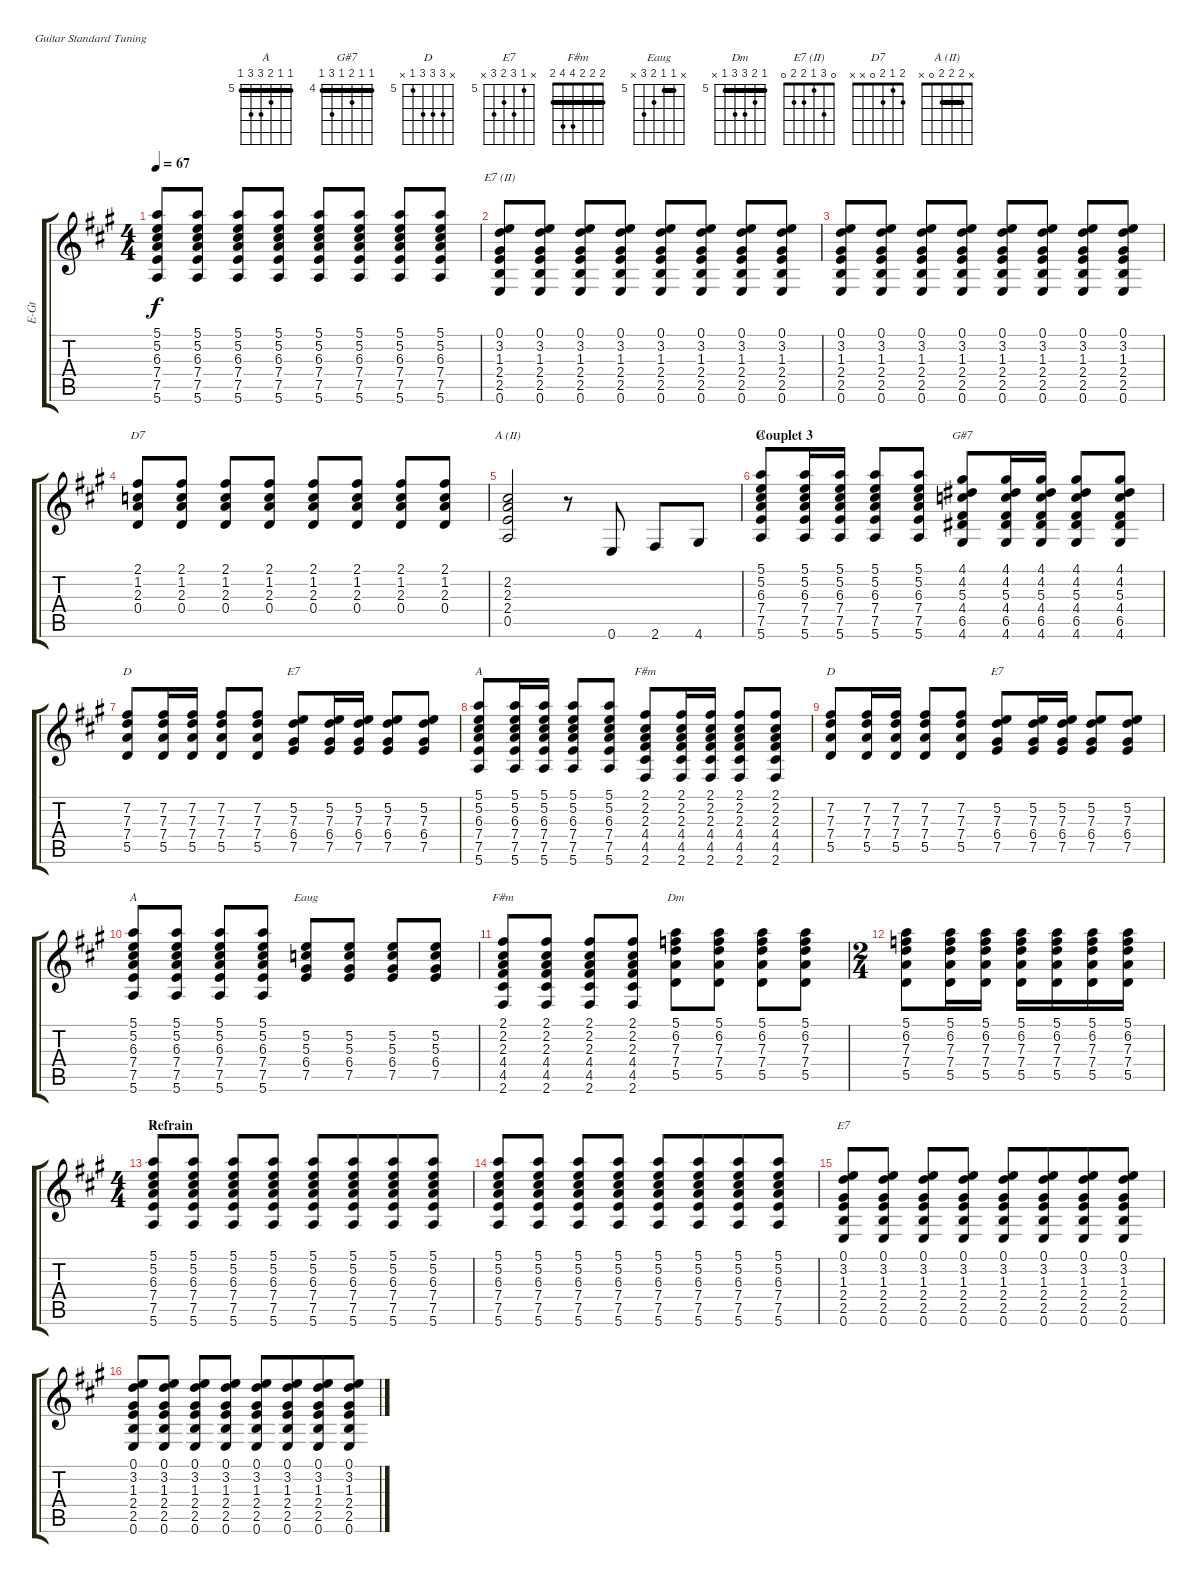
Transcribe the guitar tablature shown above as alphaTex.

\bracketExtendMode groupsimilarinstruments
\otherSystemsTrackNameOrientation horizontal
\track ("guitare ryt." "E-Gt") {instrument electricguitarjazz}
\staff {score tabs}
\tuning (E4 B3 G3 D3 A2 E2)
\chord ("A" 5 5 6 7 7 5) {firstfret 5 barre (5 5)}
\chord ("G#7" 4 4 5 4 6 4) {firstfret 4 barre (4 4 4)}
\chord ("D" x 7 7 7 5 x) {firstfret 5}
\chord ("E7" x 5 7 6 7 x) {firstfret 5}
\chord ("F#m" 2 2 2 4 4 2) {barre (2 2 2)}
\chord ("Eaug" x 5 5 6 7 x) {firstfret 5 barre 5}
\chord ("Dm" 5 6 7 7 5 x) {firstfret 5 barre 5}
\chord ("E7 (II)" 0 3 1 2 2 0)
\chord ("D7" 2 1 2 0 x x)
\chord ("A (II)" x 2 2 2 0 x) {barre (2 2)}
\ts (4 4)
\tempo 67
\clef g2
\ks a
(5.6{acc forcenatural} 7.5{acc forcenatural} 7.4{acc forcenatural} 6.3{acc #} 5.2{acc forcenatural} 5.1{acc forcenatural}).8{dy f} (5.6{acc forcenatural} 7.5{acc forcenatural} 7.4{acc forcenatural} 6.3{acc #} 5.2{acc forcenatural} 5.1{acc forcenatural}).8 (5.6{acc forcenatural} 7.5{acc forcenatural} 7.4{acc forcenatural} 6.3{acc #} 5.2{acc forcenatural} 5.1{acc forcenatural}).8 (5.6{acc forcenatural} 7.5{acc forcenatural} 7.4{acc forcenatural} 6.3{acc #} 5.2{acc forcenatural} 5.1{acc forcenatural}).8 (5.6{acc forcenatural} 7.5{acc forcenatural} 7.4{acc forcenatural} 6.3{acc #} 5.2{acc forcenatural} 5.1{acc forcenatural}).8 (5.6{acc forcenatural} 7.5{acc forcenatural} 7.4{acc forcenatural} 6.3{acc #} 5.2{acc forcenatural} 5.1{acc forcenatural}).8 (5.6{acc forcenatural} 7.5{acc forcenatural} 7.4{acc forcenatural} 6.3{acc #} 5.2{acc forcenatural} 5.1{acc forcenatural}).8 (5.6{acc forcenatural} 7.5{acc forcenatural} 7.4{acc forcenatural} 6.3{acc #} 5.2{acc forcenatural} 5.1{acc forcenatural}).8 |
(0.6{acc forcenatural} 2.5{acc forcenatural} 2.4{acc forcenatural} 1.3{acc #} 3.2{acc forcenatural} 0.1{acc forcenatural}).8{ch "E7 (II)"} (0.6{acc forcenatural} 2.5{acc forcenatural} 2.4{acc forcenatural} 1.3{acc #} 3.2{acc forcenatural} 0.1{acc forcenatural}).8 (0.6{acc forcenatural} 2.5{acc forcenatural} 2.4{acc forcenatural} 1.3{acc #} 3.2{acc forcenatural} 0.1{acc forcenatural}).8 (0.6{acc forcenatural} 2.5{acc forcenatural} 2.4{acc forcenatural} 1.3{acc #} 3.2{acc forcenatural} 0.1{acc forcenatural}).8 (0.6{acc forcenatural} 2.5{acc forcenatural} 2.4{acc forcenatural} 1.3{acc #} 3.2{acc forcenatural} 0.1{acc forcenatural}).8 (0.6{acc forcenatural} 2.5{acc forcenatural} 2.4{acc forcenatural} 1.3{acc #} 3.2{acc forcenatural} 0.1{acc forcenatural}).8 (0.6{acc forcenatural} 2.5{acc forcenatural} 2.4{acc forcenatural} 1.3{acc #} 3.2{acc forcenatural} 0.1{acc forcenatural}).8 (0.6{acc forcenatural} 2.5{acc forcenatural} 2.4{acc forcenatural} 1.3{acc #} 3.2{acc forcenatural} 0.1{acc forcenatural}).8 |
(0.6{acc forcenatural} 2.5{acc forcenatural} 2.4{acc forcenatural} 1.3{acc #} 3.2{acc forcenatural} 0.1{acc forcenatural}).8 (0.6{acc forcenatural} 2.5{acc forcenatural} 2.4{acc forcenatural} 1.3{acc #} 3.2{acc forcenatural} 0.1{acc forcenatural}).8 (0.6{acc forcenatural} 2.5{acc forcenatural} 2.4{acc forcenatural} 1.3{acc #} 3.2{acc forcenatural} 0.1{acc forcenatural}).8 (0.6{acc forcenatural} 2.5{acc forcenatural} 2.4{acc forcenatural} 1.3{acc #} 3.2{acc forcenatural} 0.1{acc forcenatural}).8 (0.6{acc forcenatural} 2.5{acc forcenatural} 2.4{acc forcenatural} 1.3{acc #} 3.2{acc forcenatural} 0.1{acc forcenatural}).8 (0.6{acc forcenatural} 2.5{acc forcenatural} 2.4{acc forcenatural} 1.3{acc #} 3.2{acc forcenatural} 0.1{acc forcenatural}).8 (0.6{acc forcenatural} 2.5{acc forcenatural} 2.4{acc forcenatural} 1.3{acc #} 3.2{acc forcenatural} 0.1{acc forcenatural}).8 (0.6{acc forcenatural} 2.5{acc forcenatural} 2.4{acc forcenatural} 1.3{acc #} 3.2{acc forcenatural} 0.1{acc forcenatural}).8 |
(0.4{acc forcenatural} 2.3{acc forcenatural} 1.2{acc forcenatural} 2.1{acc #}).8{ch "D7"} (0.4{acc forcenatural} 2.3{acc forcenatural} 1.2{acc forcenatural} 2.1{acc #}).8 (0.4{acc forcenatural} 2.3{acc forcenatural} 1.2{acc forcenatural} 2.1{acc #}).8 (0.4{acc forcenatural} 2.3{acc forcenatural} 1.2{acc forcenatural} 2.1{acc #}).8 (0.4{acc forcenatural} 2.3{acc forcenatural} 1.2{acc forcenatural} 2.1{acc #}).8 (0.4{acc forcenatural} 2.3{acc forcenatural} 1.2{acc forcenatural} 2.1{acc #}).8 (0.4{acc forcenatural} 2.3{acc forcenatural} 1.2{acc forcenatural} 2.1{acc #}).8 (0.4{acc forcenatural} 2.3{acc forcenatural} 1.2{acc forcenatural} 2.1{acc #}).8 |
(2.2{acc #} 2.3{acc forcenatural} 2.4{acc forcenatural} 0.5{acc forcenatural}).2{ch "A (II)"} r.8 0.6{acc forcenatural}.8 2.6{acc #}.8 4.6{acc #}.8 |
\section ("" "Couplet 3")
(5.1{acc forcenatural} 5.2{acc forcenatural} 6.3{acc #} 7.4{acc forcenatural} 7.5{acc forcenatural} 5.6{acc forcenatural}).8{ch "A"} (5.1{acc forcenatural} 5.2{acc forcenatural} 6.3{acc #} 7.4{acc forcenatural} 7.5{acc forcenatural} 5.6{acc forcenatural}).16 (5.1{acc forcenatural} 5.2{acc forcenatural} 6.3{acc #} 7.4{acc forcenatural} 7.5{acc forcenatural} 5.6{acc forcenatural}).16 (5.1{acc forcenatural} 5.2{acc forcenatural} 6.3{acc #} 7.4{acc forcenatural} 7.5{acc forcenatural} 5.6{acc forcenatural}).8 (5.1{acc forcenatural} 5.2{acc forcenatural} 6.3{acc #} 7.4{acc forcenatural} 7.5{acc forcenatural} 5.6{acc forcenatural}).8 (4.1{acc #} 4.2{acc #} 5.3{acc forcenatural} 4.4{acc #} 6.5{acc #} 4.6{acc #}).8{ch "G#7"} (4.1{acc #} 4.2{acc #} 5.3{acc forcenatural} 4.4{acc #} 6.5{acc #} 4.6{acc #}).16 (4.1{acc #} 4.2{acc #} 5.3{acc forcenatural} 4.4{acc #} 6.5{acc #} 4.6{acc #}).16 (4.1{acc #} 4.2{acc #} 5.3{acc forcenatural} 4.4{acc #} 6.5{acc #} 4.6{acc #}).8 (4.1{acc #} 4.2{acc #} 5.3{acc forcenatural} 4.4{acc #} 6.5{acc #} 4.6{acc #}).8 |
(7.2{acc #} 7.3{acc forcenatural} 7.4{acc forcenatural} 5.5{acc forcenatural}).8{ch "D"} (7.2{acc #} 7.3{acc forcenatural} 7.4{acc forcenatural} 5.5{acc forcenatural}).16 (7.2{acc #} 7.3{acc forcenatural} 7.4{acc forcenatural} 5.5{acc forcenatural}).16 (7.2{acc #} 7.3{acc forcenatural} 7.4{acc forcenatural} 5.5{acc forcenatural}).8 (7.2{acc #} 7.3{acc forcenatural} 7.4{acc forcenatural} 5.5{acc forcenatural}).8 (7.5{acc forcenatural} 6.4{acc #} 7.3{acc forcenatural} 5.2{acc forcenatural}).8{ch "E7"} (7.5{acc forcenatural} 6.4{acc #} 7.3{acc forcenatural} 5.2{acc forcenatural}).16 (7.5{acc forcenatural} 6.4{acc #} 7.3{acc forcenatural} 5.2{acc forcenatural}).16 (7.5{acc forcenatural} 6.4{acc #} 7.3{acc forcenatural} 5.2{acc forcenatural}).8 (7.5{acc forcenatural} 6.4{acc #} 7.3{acc forcenatural} 5.2{acc forcenatural}).8 |
(5.1{acc forcenatural} 5.2{acc forcenatural} 6.3{acc #} 7.4{acc forcenatural} 7.5{acc forcenatural} 5.6{acc forcenatural}).8{ch "A"} (5.1{acc forcenatural} 5.2{acc forcenatural} 6.3{acc #} 7.4{acc forcenatural} 7.5{acc forcenatural} 5.6{acc forcenatural}).16 (5.1{acc forcenatural} 5.2{acc forcenatural} 6.3{acc #} 7.4{acc forcenatural} 7.5{acc forcenatural} 5.6{acc forcenatural}).16 (5.1{acc forcenatural} 5.2{acc forcenatural} 6.3{acc #} 7.4{acc forcenatural} 7.5{acc forcenatural} 5.6{acc forcenatural}).8 (5.1{acc forcenatural} 5.2{acc forcenatural} 6.3{acc #} 7.4{acc forcenatural} 7.5{acc forcenatural} 5.6{acc forcenatural}).8 (2.1{acc #} 2.2{acc #} 2.3{acc forcenatural} 4.4{acc #} 4.5{acc #} 2.6{acc #}).8{ch "F#m"} (2.1{acc #} 2.2{acc #} 2.3{acc forcenatural} 4.4{acc #} 4.5{acc #} 2.6{acc #}).16 (2.1{acc #} 2.2{acc #} 2.3{acc forcenatural} 4.4{acc #} 4.5{acc #} 2.6{acc #}).16 (2.1{acc #} 2.2{acc #} 2.3{acc forcenatural} 4.4{acc #} 4.5{acc #} 2.6{acc #}).8 (2.1{acc #} 2.2{acc #} 2.3{acc forcenatural} 4.4{acc #} 4.5{acc #} 2.6{acc #}).8 |
(7.2{acc #} 7.3{acc forcenatural} 7.4{acc forcenatural} 5.5{acc forcenatural}).8{ch "D"} (7.2{acc #} 7.3{acc forcenatural} 7.4{acc forcenatural} 5.5{acc forcenatural}).16 (7.2{acc #} 7.3{acc forcenatural} 7.4{acc forcenatural} 5.5{acc forcenatural}).16 (7.2{acc #} 7.3{acc forcenatural} 7.4{acc forcenatural} 5.5{acc forcenatural}).8 (7.2{acc #} 7.3{acc forcenatural} 7.4{acc forcenatural} 5.5{acc forcenatural}).8 (7.5{acc forcenatural} 6.4{acc #} 7.3{acc forcenatural} 5.2{acc forcenatural}).8{ch "E7"} (7.5{acc forcenatural} 6.4{acc #} 7.3{acc forcenatural} 5.2{acc forcenatural}).16 (7.5{acc forcenatural} 6.4{acc #} 7.3{acc forcenatural} 5.2{acc forcenatural}).16 (7.5{acc forcenatural} 6.4{acc #} 7.3{acc forcenatural} 5.2{acc forcenatural}).8 (7.5{acc forcenatural} 6.4{acc #} 7.3{acc forcenatural} 5.2{acc forcenatural}).8 |
(5.1{acc forcenatural} 5.2{acc forcenatural} 6.3{acc #} 7.4{acc forcenatural} 7.5{acc forcenatural} 5.6{acc forcenatural}).8{ch "A"} (5.1{acc forcenatural} 5.2{acc forcenatural} 6.3{acc #} 7.4{acc forcenatural} 7.5{acc forcenatural} 5.6{acc forcenatural}).8 (5.1{acc forcenatural} 5.2{acc forcenatural} 6.3{acc #} 7.4{acc forcenatural} 7.5{acc forcenatural} 5.6{acc forcenatural}).8 (5.1{acc forcenatural} 5.2{acc forcenatural} 6.3{acc #} 7.4{acc forcenatural} 7.5{acc forcenatural} 5.6{acc forcenatural}).8 (5.2{acc forcenatural} 5.3{acc forcenatural} 6.4{acc #} 7.5{acc forcenatural}).8{ch "Eaug"} (5.2{acc forcenatural} 5.3{acc forcenatural} 6.4{acc #} 7.5{acc forcenatural}).8 (5.2{acc forcenatural} 5.3{acc forcenatural} 6.4{acc #} 7.5{acc forcenatural}).8 (5.2{acc forcenatural} 5.3{acc forcenatural} 6.4{acc #} 7.5{acc forcenatural}).8 |
(2.1{acc #} 2.2{acc #} 2.3{acc forcenatural} 4.4{acc #} 4.5{acc #} 2.6{acc #}).8{ch "F#m"} (2.1{acc #} 2.2{acc #} 2.3{acc forcenatural} 4.4{acc #} 4.5{acc #} 2.6{acc #}).8 (2.1{acc #} 2.2{acc #} 2.3{acc forcenatural} 4.4{acc #} 4.5{acc #} 2.6{acc #}).8 (2.1{acc #} 2.2{acc #} 2.3{acc forcenatural} 4.4{acc #} 4.5{acc #} 2.6{acc #}).8 (5.1{acc forcenatural} 6.2{acc forcenatural} 7.3{acc forcenatural} 7.4{acc forcenatural} 5.5{acc forcenatural}).8{ch "Dm"} (5.1{acc forcenatural} 6.2{acc forcenatural} 7.3{acc forcenatural} 7.4{acc forcenatural} 5.5{acc forcenatural}).8 (5.1{acc forcenatural} 6.2{acc forcenatural} 7.3{acc forcenatural} 7.4{acc forcenatural} 5.5{acc forcenatural}).8 (5.1{acc forcenatural} 6.2{acc forcenatural} 7.3{acc forcenatural} 7.4{acc forcenatural} 5.5{acc forcenatural}).8 |
\ts (2 4)
\beaming (8 2 2)
(5.1{acc forcenatural} 6.2{acc forcenatural} 7.3{acc forcenatural} 7.4{acc forcenatural} 5.5{acc forcenatural}).8 (5.1{acc forcenatural} 6.2{acc forcenatural} 7.3{acc forcenatural} 7.4{acc forcenatural} 5.5{acc forcenatural}).16 (5.1{acc forcenatural} 6.2{acc forcenatural} 7.3{acc forcenatural} 7.4{acc forcenatural} 5.5{acc forcenatural}).16 (5.1{acc forcenatural} 6.2{acc forcenatural} 7.3{acc forcenatural} 7.4{acc forcenatural} 5.5{acc forcenatural}).16 (5.1{acc forcenatural} 6.2{acc forcenatural} 7.3{acc forcenatural} 7.4{acc forcenatural} 5.5{acc forcenatural}).16 (5.1{acc forcenatural} 6.2{acc forcenatural} 7.3{acc forcenatural} 7.4{acc forcenatural} 5.5{acc forcenatural}).16 (5.1{acc forcenatural} 6.2{acc forcenatural} 7.3{acc forcenatural} 7.4{acc forcenatural} 5.5{acc forcenatural}).16 |
\ts (4 4)
\beaming (8 2 2 4)
\section ("" "Refrain")
(5.6{acc forcenatural} 7.5{acc forcenatural} 7.4{acc forcenatural} 6.3{acc #} 5.2{acc forcenatural} 5.1{acc forcenatural}).8{ch "A"} (5.6{acc forcenatural} 7.5{acc forcenatural} 7.4{acc forcenatural} 6.3{acc #} 5.2{acc forcenatural} 5.1{acc forcenatural}).8 (5.6{acc forcenatural} 7.5{acc forcenatural} 7.4{acc forcenatural} 6.3{acc #} 5.2{acc forcenatural} 5.1{acc forcenatural}).8 (5.6{acc forcenatural} 7.5{acc forcenatural} 7.4{acc forcenatural} 6.3{acc #} 5.2{acc forcenatural} 5.1{acc forcenatural}).8 (5.6{acc forcenatural} 7.5{acc forcenatural} 7.4{acc forcenatural} 6.3{acc #} 5.2{acc forcenatural} 5.1{acc forcenatural}).8 (5.6{acc forcenatural} 7.5{acc forcenatural} 7.4{acc forcenatural} 6.3{acc #} 5.2{acc forcenatural} 5.1{acc forcenatural}).8 (5.6{acc forcenatural} 7.5{acc forcenatural} 7.4{acc forcenatural} 6.3{acc #} 5.2{acc forcenatural} 5.1{acc forcenatural}).8 (5.6{acc forcenatural} 7.5{acc forcenatural} 7.4{acc forcenatural} 6.3{acc #} 5.2{acc forcenatural} 5.1{acc forcenatural}).8 |
(5.6{acc forcenatural} 7.5{acc forcenatural} 7.4{acc forcenatural} 6.3{acc #} 5.2{acc forcenatural} 5.1{acc forcenatural}).8 (5.6{acc forcenatural} 7.5{acc forcenatural} 7.4{acc forcenatural} 6.3{acc #} 5.2{acc forcenatural} 5.1{acc forcenatural}).8 (5.6{acc forcenatural} 7.5{acc forcenatural} 7.4{acc forcenatural} 6.3{acc #} 5.2{acc forcenatural} 5.1{acc forcenatural}).8 (5.6{acc forcenatural} 7.5{acc forcenatural} 7.4{acc forcenatural} 6.3{acc #} 5.2{acc forcenatural} 5.1{acc forcenatural}).8 (5.6{acc forcenatural} 7.5{acc forcenatural} 7.4{acc forcenatural} 6.3{acc #} 5.2{acc forcenatural} 5.1{acc forcenatural}).8 (5.6{acc forcenatural} 7.5{acc forcenatural} 7.4{acc forcenatural} 6.3{acc #} 5.2{acc forcenatural} 5.1{acc forcenatural}).8 (5.6{acc forcenatural} 7.5{acc forcenatural} 7.4{acc forcenatural} 6.3{acc #} 5.2{acc forcenatural} 5.1{acc forcenatural}).8 (5.6{acc forcenatural} 7.5{acc forcenatural} 7.4{acc forcenatural} 6.3{acc #} 5.2{acc forcenatural} 5.1{acc forcenatural}).8 |
(0.6{acc forcenatural} 2.5{acc forcenatural} 2.4{acc forcenatural} 1.3{acc #} 3.2{acc forcenatural} 0.1{acc forcenatural}).8{ch "E7"} (0.6{acc forcenatural} 2.5{acc forcenatural} 2.4{acc forcenatural} 1.3{acc #} 3.2{acc forcenatural} 0.1{acc forcenatural}).8 (0.6{acc forcenatural} 2.5{acc forcenatural} 2.4{acc forcenatural} 1.3{acc #} 3.2{acc forcenatural} 0.1{acc forcenatural}).8 (0.6{acc forcenatural} 2.5{acc forcenatural} 2.4{acc forcenatural} 1.3{acc #} 3.2{acc forcenatural} 0.1{acc forcenatural}).8 (0.6{acc forcenatural} 2.5{acc forcenatural} 2.4{acc forcenatural} 1.3{acc #} 3.2{acc forcenatural} 0.1{acc forcenatural}).8 (0.6{acc forcenatural} 2.5{acc forcenatural} 2.4{acc forcenatural} 1.3{acc #} 3.2{acc forcenatural} 0.1{acc forcenatural}).8 (0.6{acc forcenatural} 2.5{acc forcenatural} 2.4{acc forcenatural} 1.3{acc #} 3.2{acc forcenatural} 0.1{acc forcenatural}).8 (0.6{acc forcenatural} 2.5{acc forcenatural} 2.4{acc forcenatural} 1.3{acc #} 3.2{acc forcenatural} 0.1{acc forcenatural}).8 |
(0.6{acc forcenatural} 2.5{acc forcenatural} 2.4{acc forcenatural} 1.3{acc #} 3.2{acc forcenatural} 0.1{acc forcenatural}).8 (0.6{acc forcenatural} 2.5{acc forcenatural} 2.4{acc forcenatural} 1.3{acc #} 3.2{acc forcenatural} 0.1{acc forcenatural}).8 (0.6{acc forcenatural} 2.5{acc forcenatural} 2.4{acc forcenatural} 1.3{acc #} 3.2{acc forcenatural} 0.1{acc forcenatural}).8 (0.6{acc forcenatural} 2.5{acc forcenatural} 2.4{acc forcenatural} 1.3{acc #} 3.2{acc forcenatural} 0.1{acc forcenatural}).8 (0.6{acc forcenatural} 2.5{acc forcenatural} 2.4{acc forcenatural} 1.3{acc #} 3.2{acc forcenatural} 0.1{acc forcenatural}).8 (0.6{acc forcenatural} 2.5{acc forcenatural} 2.4{acc forcenatural} 1.3{acc #} 3.2{acc forcenatural} 0.1{acc forcenatural}).8 (0.6{acc forcenatural} 2.5{acc forcenatural} 2.4{acc forcenatural} 1.3{acc #} 3.2{acc forcenatural} 0.1{acc forcenatural}).8 (0.6{acc forcenatural} 2.5{acc forcenatural} 2.4{acc forcenatural} 1.3{acc #} 3.2{acc forcenatural} 0.1{acc forcenatural}).8
